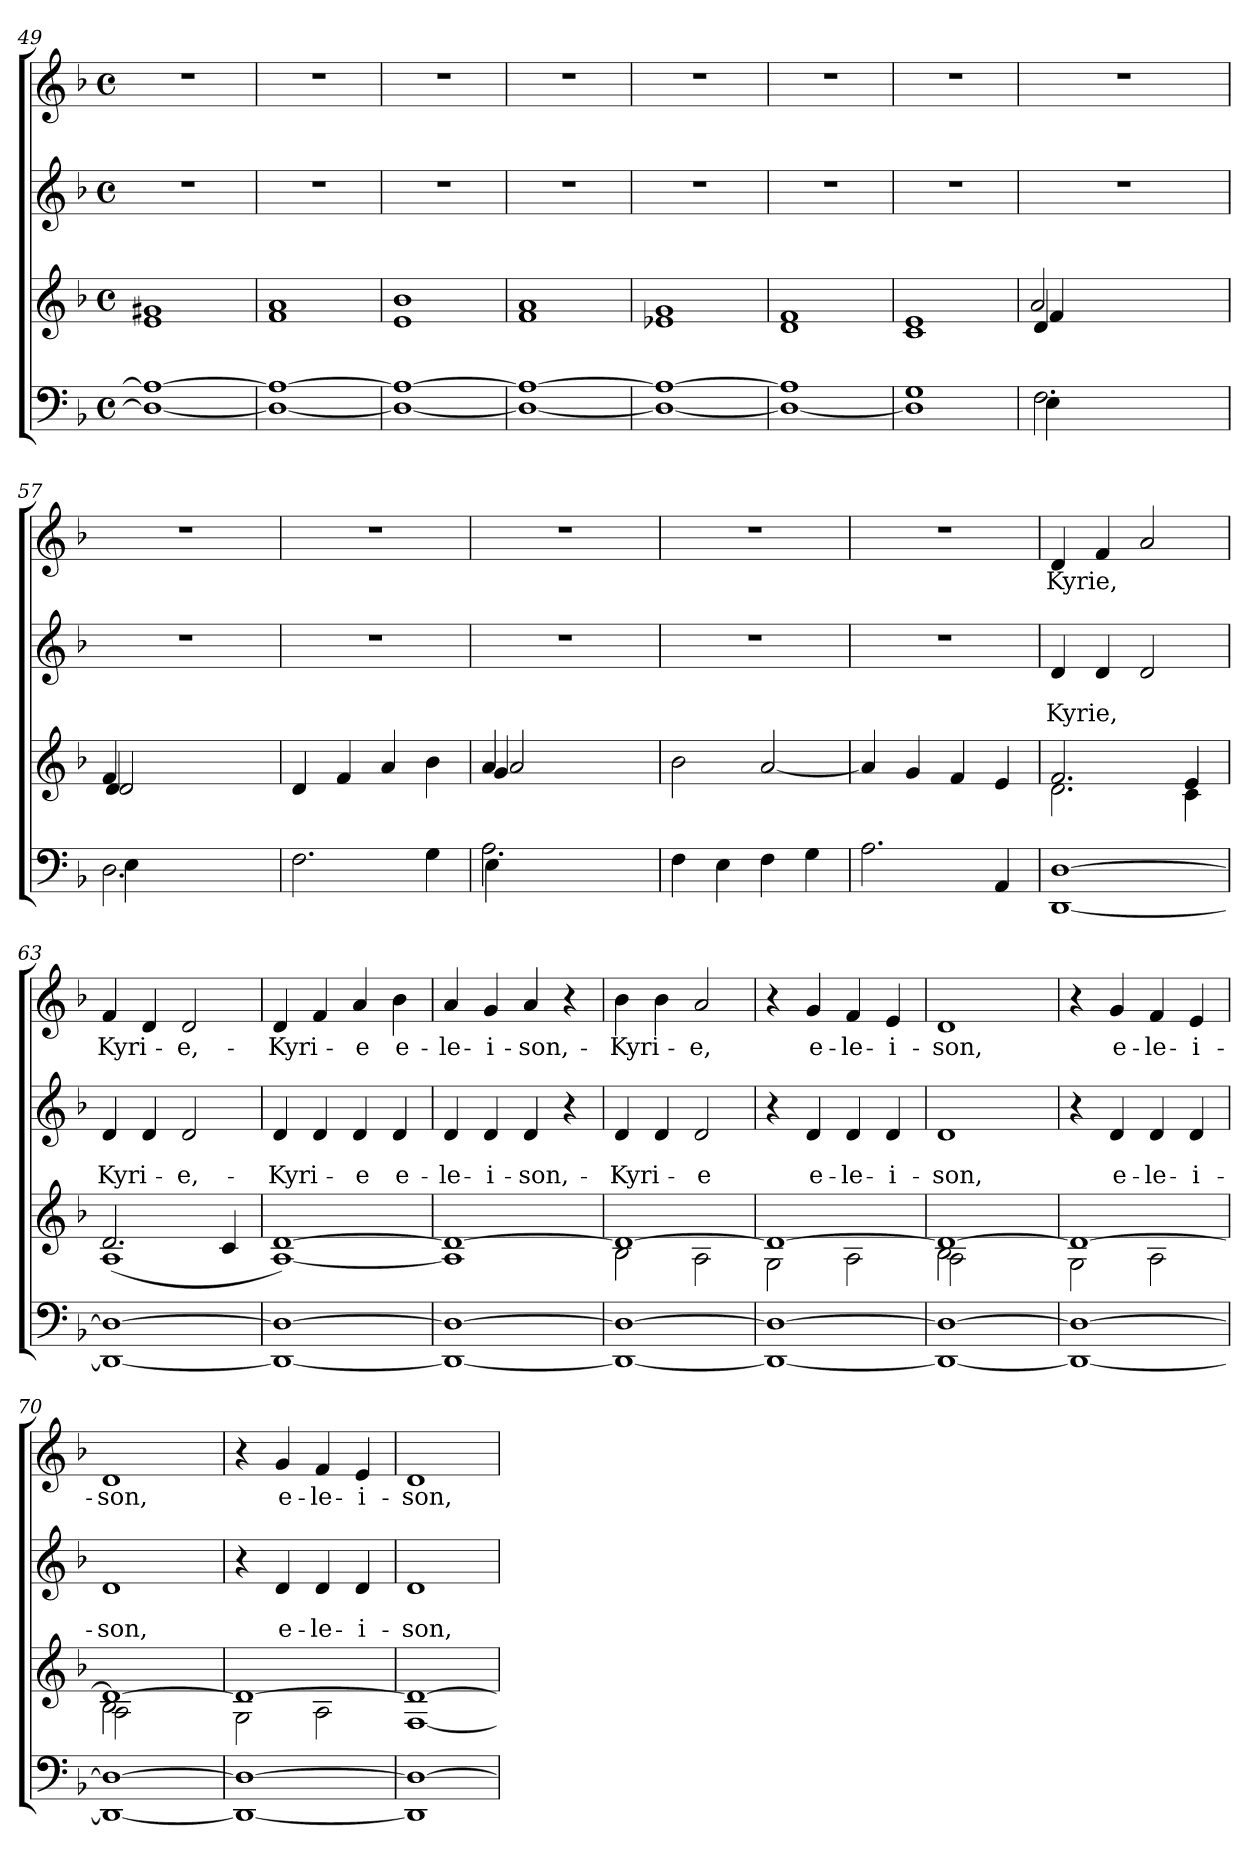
**kern	**kern	**kern	**text	**text	**kern	**text
*part3	*part3	*part2	*part2	*part2	*part1	*part1
*staff4	*staff3	*staff2	*staff2	*staff2	*staff1	*staff1
*clefF4	*clefG2	*clefG2	*	*	*clefG2	*
*k[b-]	*k[b-]	*k[b-]	*	*	*k[b-]	*
*F:	*F:	*F:	*	*	*F:	*
*M4/4	*M4/4	*M4/4	*	*	*M4/4	*
*met(c)	*met(c)	*met(c)	*	*	*met(c)	*
=49	=49	=49	=49	=49	=49	=49
1D_ 1A_	1e 1g#X	1r	.	.	1r	.
=50	=50	=50	=50	=50	=50	=50
1D_ 1A_	1f 1a	1r	.	.	1r	.
=51	=51	=51	=51	=51	=51	=51
1D_ 1A_	1e 1b-	1r	.	.	1r	.
=52	=52	=52	=52	=52	=52	=52
1D_ 1A_	1f 1a	1r	.	.	1r	.
=53	=53	=53	=53	=53	=53	=53
1D_ 1A_	1e-X 1g	1r	.	.	1r	.
=54	=54	=54	=54	=54	=54	=54
1D_ 1A]	1d 1f	1r	.	.	1r	.
=55	=55	=55	=55	=55	=55	=55
1D] 1G	1c 1e	1r	.	.	1r	.
=56	=56	=56	=56	=56	=56	=56
*^	*^	*	*	*	*	*
*	*	*	*^	*	*	*	*	*
!	!	!	!	!	!LO:N:vis=1	!	!	!LO:N:vis=1	!
2.F\	4E\	4d/	4f/	2a/	1r	.	.	1r	.
.	4ryy	2ryy	2ryy	.	.	.	.	.	.
.	2ryy	.	.	2ryy	.	.	.	.	.
4ryy	.	4ryy	4ryy	.	.	.	.	.	.
=57	=57	=57	=57	=57	=57	=57	=57	=57	=57
!	!	!	!	!	!LO:N:vis=1	!	!	!LO:N:vis=1	!
2.D\	4E\	4f/	4d/	2d/	1r	.	.	1r	.
.	4ryy	2ryy	2ryy	.	.	.	.	.	.
.	2ryy	.	.	2ryy	.	.	.	.	.
4ryy	.	4ryy	4ryy	.	.	.	.	.	.
*v	*v	*	*	*	*	*	*	*	*
*	*v	*v	*v	*	*	*	*	*
=58	=58	=58	=58	=58	=58	=58
2.F\	4d/	1r	.	.	1r	.
.	4f/	.	.	.	.	.
.	4a/	.	.	.	.	.
4G\	4b-\	.	.	.	.	.
=59	=59	=59	=59	=59	=59	=59
*^	*^	*	*	*	*	*
*	*	*	*^	*	*	*	*	*
!	!	!	!	!	!LO:N:vis=1	!	!	!LO:N:vis=1	!
2.A\	4E\	4a/	4g/	2a/	1r	.	.	1r	.
.	4ryy	2ryy	2ryy	.	.	.	.	.	.
.	2ryy	.	.	2ryy	.	.	.	.	.
4ryy	.	4ryy	4ryy	.	.	.	.	.	.
*v	*v	*	*	*	*	*	*	*	*
*	*v	*v	*v	*	*	*	*	*
=60	=60	=60	=60	=60	=60	=60
4F\	2b-\	1r	.	.	1r	.
4E\	.	.	.	.	.	.
4F\	[<2a/	.	.	.	.	.
4G\	.	.	.	.	.	.
=61	=61	=61	=61	=61	=61	=61
2.A\	4a/]	1r	.	.	1r	.
.	4g/	.	.	.	.	.
.	4f/	.	.	.	.	.
4AA/	4e/	.	.	.	.	.
!!LO:LB:g=z
=62	=62	=62	=62	=62	=62	=62
*	*^	*	*	*	*	*
!	!	!	!	!	!LO:LY:b	!	!LO:LY:b
[<1DD [>1D	2.f/	2.d\	4d/	.	Kyrie,	4d/	Kyrie,
.	.	.	4d/	.	.	4f/	.
.	.	.	2d/	.	.	2a/	.
.	4e/	4c\	.	.	.	.	.
=63	=63	=63	=63	=63	=63	=63	=63
!	!	!	!	!	!LO:LY:b	!	!LO:LY:b
1DD_ 1D_	2.d/	(<1A	4d/	.	Kyri-	4f/	Kyri-
.	.	.	4d/	.	.	4d/	.
!	!	!	!	!	!LO:LY:b	!	!LO:LY:b
.	.	.	2d/	.	-e,-	2d/	-e,-
.	4c/	.	.	.	.	.	.
*	*v	*v	*	*	*	*	*
=64	=64	=64	=64	=64	=64	=64
!	!	!	!	!LO:LY:b	!	!LO:LY:b
1DD_ 1D_	[<1A [>1d)	4d/	.	-Kyri-	4d/	-Kyri-
.	.	4d/	.	.	4f/	.
!	!	!	!	!LO:LY:b	!	!LO:LY:b
.	.	4d/	.	-e	4a/	-e
!	!	!	!	!LO:LY:b	!	!LO:LY:b
.	.	4d/	.	e-	4b-\	e-
=65	=65	=65	=65	=65	=65	=65
!	!	!	!	!LO:LY:b	!	!LO:LY:b
1DD_ 1D_	1A] 1d_	4d/	.	-le-	4a/	-le-
!	!	!	!	!LO:LY:b	!	!LO:LY:b
.	.	4d/	.	-i-	4g/	-i-
!	!	!	!	!LO:LY:b	!	!LO:LY:b
.	.	4d/	.	-son,-	4a/	-son,-
.	.	4r	.	.	4r	.
=66	=66	=66	=66	=66	=66	=66
*	*^	*	*	*	*	*
!	!	!	!	!	!LO:LY:b	!	!LO:LY:b
1DD_ 1D_	1d_	2B-\	4d/	.	-Kyri-	4b-\	-Kyri-
.	.	.	4d/	.	.	4b-\	.
!	!	!	!	!	!LO:LY:b	!	!LO:LY:b
.	.	2A\	2d/	.	-e	2a/	-e,
=67	=67	=67	=67	=67	=67	=67	=67
1DD_ 1D_	1d_	2G\	4r	.	.	4r	.
!	!	!	!	!	!LO:LY:b	!	!LO:LY:b
.	.	.	4d/	.	e-	4g/	e-
!	!	!	!	!	!LO:LY:b	!	!LO:LY:b
.	.	2A\	4d/	.	-le-	4f/	-le-
!	!	!	!	!	!LO:LY:b	!	!LO:LY:b
.	.	.	4d/	.	-i-	4e/	-i-
=68	=68	=68	=68	=68	=68	=68	=68
*	*	*^	*	*	*	*	*
!	!	!	!	!	!	!LO:LY:b	!	!LO:LY:b
1DD_ 1D_	1d_	2B-\	2A\	1d	.	-son,	1d	-son,
.	.	2ryy	2ryy	.	.	.	.	.
*	*	*v	*v	*	*	*	*	*
=69	=69	=69	=69	=69	=69	=69	=69
1DD_ 1D_	1d_	2G\	4r	.	.	4r	.
!	!	!	!	!	!LO:LY:b	!	!LO:LY:b
.	.	.	4d/	.	e-	4g/	e-
!	!	!	!	!	!LO:LY:b	!	!LO:LY:b
.	.	2A\	4d/	.	-le-	4f/	-le-
!	!	!	!	!	!LO:LY:b	!	!LO:LY:b
.	.	.	4d/	.	-i-	4e/	-i-
=70	=70	=70	=70	=70	=70	=70	=70
*	*	*^	*	*	*	*	*
!	!	!	!	!	!	!LO:LY:b	!	!LO:LY:b
1DD_ 1D_	1d_	2B-\	2A\	1d	.	-son,	1d	-son,
.	.	2ryy	2ryy	.	.	.	.	.
*	*	*v	*v	*	*	*	*	*
=71	=71	=71	=71	=71	=71	=71	=71
1DD_ 1D_	1d_	2G\	4r	.	.	4r	.
!	!	!	!	!	!LO:LY:b	!	!LO:LY:b
.	.	.	4d/	.	e-	4g/	e-
!	!	!	!	!	!LO:LY:b	!	!LO:LY:b
.	.	2A\	4d/	.	-le-	4f/	-le-
!	!	!	!	!	!LO:LY:b	!	!LO:LY:b
.	.	.	4d/	.	-i-	4e/	-i-
*	*v	*v	*	*	*	*	*
=72	=72	=72	=72	=72	=72	=72
!	!	!	!	!LO:LY:b	!	!LO:LY:b
1DD] 1D_	[<1F 1d_	1d	.	-son,	1d	-son,
=	=	=	=	=	=	=
*-	*-	*-	*-	*-	*-	*-
